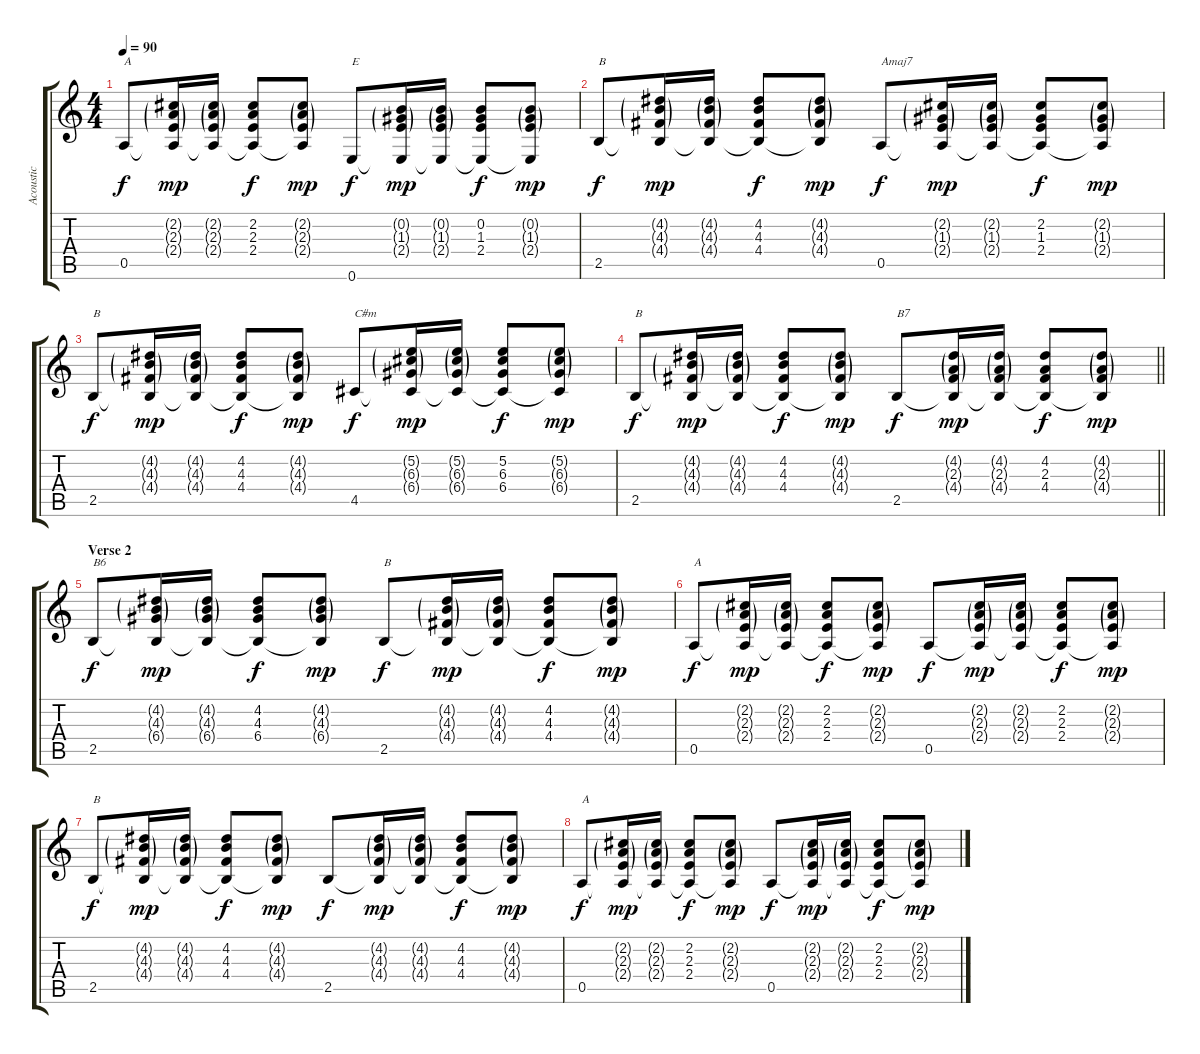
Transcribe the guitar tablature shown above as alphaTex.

\track ("Acoustic" "Acoustic") {instrument acousticguitarsteel}
\staff {score tabs}
\tuning (E4 B3 G3 D3 A2 E2) {hide}
\ts (4 4)
\tempo 90
\clef g2
\ks c
0.5.8{txt "A" dy f} (2.2{g} 2.3{g} 2.4{g} 0.5{t}).16{dy mp} (2.2{g} 2.3{g} 2.4{g} 0.5{t}).16 (2.2 2.3 2.4 0.5{t}).8{dy f} (2.2{g} 2.3{g} 2.4{g} 0.5{t}).8{dy mp} 0.6.8{txt "E" dy f} (0.2{g} 1.3{g} 2.4{g} 0.6{t}).16{dy mp} (0.2{g} 1.3{g} 2.4{g} 0.6{t}).16 (0.2 1.3 2.4 0.6{t}).8{dy f} (0.2{g} 1.3{g} 2.4{g} 0.6{t}).8{dy mp} |
2.5.8{txt "B" dy f} (4.2{g} 4.3{g} 4.4{g} 2.5{t}).16{dy mp} (4.2{g} 4.3{g} 4.4{g} 2.5{t}).16 (4.2 4.3 4.4 2.5{t}).8{dy f} (4.2{g} 4.3{g} 4.4{g} 2.5{t}).8{dy mp} 0.5.8{txt "Amaj7" dy f} (2.2{g} 1.3{g} 2.4{g} 0.5{t}).16{dy mp} (2.2{g} 1.3{g} 2.4{g} 0.5{t}).16 (2.2 1.3 2.4 0.5{t}).8{dy f} (2.2{g} 1.3{g} 2.4{g} 0.5{t}).8{dy mp} |
2.5.8{txt "B" dy f} (4.2{g} 4.3{g} 4.4{g} 2.5{t}).16{dy mp} (4.2{g} 4.3{g} 4.4{g} 2.5{t}).16 (4.2 4.3 4.4 2.5{t}).8{dy f} (4.2{g} 4.3{g} 4.4{g} 2.5{t}).8{dy mp} 4.5.8{txt "C#m" dy f} (5.2{g} 6.3{g} 6.4{g} 4.5{t}).16{dy mp} (5.2{g} 6.3{g} 6.4{g} 4.5{t}).16 (5.2 6.3 6.4 4.5{t}).8{dy f} (5.2{g} 6.3{g} 6.4{g} 4.5{t}).8{dy mp} |
\barLineRight lightlight
2.5.8{txt "B" dy f} (4.2{g} 4.3{g} 4.4{g} 2.5{t}).16{dy mp} (4.2{g} 4.3{g} 4.4{g} 2.5{t}).16 (4.2 4.3 4.4 2.5{t}).8{dy f} (4.2{g} 4.3{g} 4.4{g} 2.5{t}).8{dy mp} 2.5.8{txt "B7" dy f} (4.2{g} 2.3{g} 4.4{g} 2.5{t}).16{dy mp} (4.2{g} 2.3{g} 4.4{g} 2.5{t}).16 (4.2 2.3 4.4 2.5{t}).8{dy f} (4.2{g} 2.3{g} 4.4{g} 2.5{t}).8{dy mp} |
\section ("" "Verse 2")
2.5.8{txt "B6" dy f} (4.2{g} 4.3{g} 6.4{g} 2.5{t}).16{dy mp} (4.2{g} 4.3{g} 6.4{g} 2.5{t}).16 (4.2 4.3 6.4 2.5{t}).8{dy f} (4.2{g} 4.3{g} 6.4{g} 2.5{t}).8{dy mp} 2.5.8{txt "B" dy f} (4.2{g} 4.3{g} 4.4{g} 2.5{t}).16{dy mp} (4.2{g} 4.3{g} 4.4{g} 2.5{t}).16 (4.2 4.3 4.4 2.5{t}).8{dy f} (4.2{g} 4.3{g} 4.4{g} 2.5{t}).8{dy mp} |
0.5.8{txt "A" dy f} (2.2{g} 2.3{g} 2.4{g} 0.5{t}).16{dy mp} (2.2{g} 2.3{g} 2.4{g} 0.5{t}).16 (2.2 2.3 2.4 0.5{t}).8{dy f} (2.2{g} 2.3{g} 2.4{g} 0.5{t}).8{dy mp} 0.5.8{dy f} (2.2{g} 2.3{g} 2.4{g} 0.5{t}).16{dy mp} (2.2{g} 2.3{g} 2.4{g} 0.5{t}).16 (2.2 2.3 2.4 0.5{t}).8{dy f} (2.2{g} 2.3{g} 2.4{g} 0.5{t}).8{dy mp} |
2.5.8{txt "B" dy f} (4.2{g} 4.3{g} 4.4{g} 2.5{t}).16{dy mp} (4.2{g} 4.3{g} 4.4{g} 2.5{t}).16 (4.2 4.3 4.4 2.5{t}).8{dy f} (4.2{g} 4.3{g} 4.4{g} 2.5{t}).8{dy mp} 2.5.8{dy f} (4.2{g} 4.3{g} 4.4{g} 2.5{t}).16{dy mp} (4.2{g} 4.3{g} 4.4{g} 2.5{t}).16 (4.2 4.3 4.4 2.5{t}).8{dy f} (4.2{g} 4.3{g} 4.4{g} 2.5{t}).8{dy mp} |
0.5.8{txt "A" dy f} (2.2{g} 2.3{g} 2.4{g} 0.5{t}).16{dy mp} (2.2{g} 2.3{g} 2.4{g} 0.5{t}).16 (2.2 2.3 2.4 0.5{t}).8{dy f} (2.2{g} 2.3{g} 2.4{g} 0.5{t}).8{dy mp} 0.5.8{dy f} (2.2{g} 2.3{g} 2.4{g} 0.5{t}).16{dy mp} (2.2{g} 2.3{g} 2.4{g} 0.5{t}).16 (2.2 2.3 2.4 0.5{t}).8{dy f} (2.2{g} 2.3{g} 2.4{g} 0.5{t}).8{dy mp}
